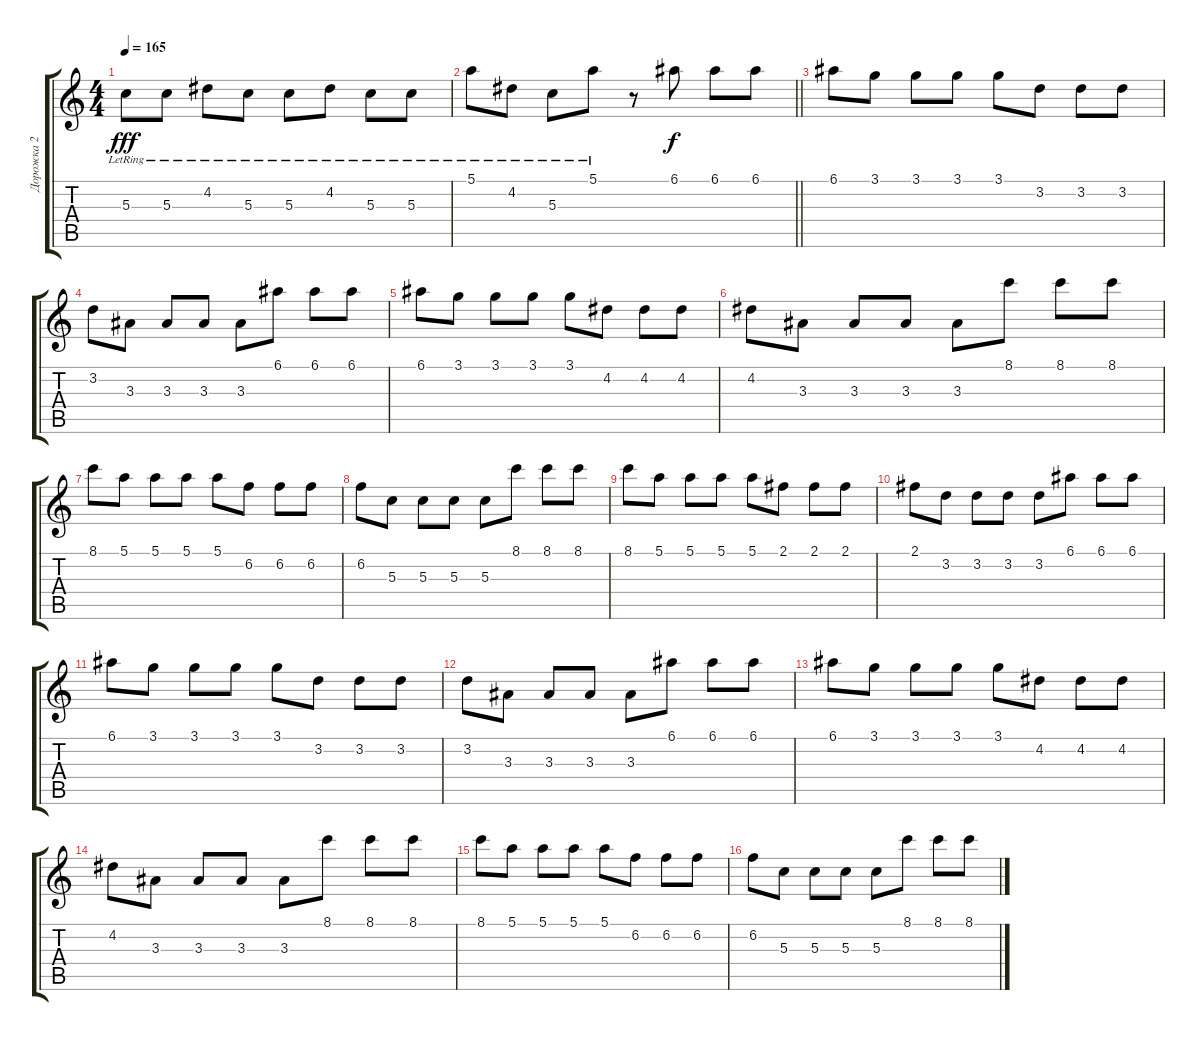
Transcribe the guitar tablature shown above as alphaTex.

\track ("Дорожка 2" "Дорожка 2") {instrument overdrivenguitar}
\staff {score tabs}
\tuning (E4 B3 G3 D3 A2 E2) {hide}
\ts (4 4)
\tempo 165
\clef g2
\ks c
5.3{lr}.8{dy fff} 5.3{lr}.8 4.2{lr}.8 5.3{lr}.8 5.3{lr}.8 4.2{lr}.8 5.3{lr}.8 5.3{lr}.8 |
\barLineRight lightlight
5.1{lr}.8 4.2{lr}.8 5.3{lr}.8 5.1{lr}.8 r.8 6.1.8{dy f instrument overdrivenguitar} 6.1.8 6.1.8 |
6.1.8 3.1.8 3.1.8 3.1.8 3.1.8 3.2.8 3.2.8 3.2.8 |
3.2.8 3.3.8 3.3.8 3.3.8 3.3.8 6.1.8 6.1.8 6.1.8 |
6.1.8 3.1.8 3.1.8 3.1.8 3.1.8 4.2.8 4.2.8 4.2.8 |
4.2.8 3.3.8 3.3.8 3.3.8 3.3.8 8.1.8 8.1.8 8.1.8 |
8.1.8 5.1.8 5.1.8 5.1.8 5.1.8 6.2.8 6.2.8 6.2.8 |
6.2.8 5.3.8 5.3.8 5.3.8 5.3.8 8.1.8 8.1.8 8.1.8 |
8.1.8 5.1.8 5.1.8 5.1.8 5.1.8 2.1.8 2.1.8 2.1.8 |
2.1.8 3.2.8 3.2.8 3.2.8 3.2.8 6.1.8 6.1.8 6.1.8 |
6.1.8 3.1.8 3.1.8 3.1.8 3.1.8 3.2.8 3.2.8 3.2.8 |
3.2.8 3.3.8 3.3.8 3.3.8 3.3.8 6.1.8 6.1.8 6.1.8 |
6.1.8 3.1.8 3.1.8 3.1.8 3.1.8 4.2.8 4.2.8 4.2.8 |
4.2.8 3.3.8 3.3.8 3.3.8 3.3.8 8.1.8 8.1.8 8.1.8 |
8.1.8 5.1.8 5.1.8 5.1.8 5.1.8 6.2.8 6.2.8 6.2.8 |
6.2.8 5.3.8 5.3.8 5.3.8 5.3.8 8.1.8 8.1.8 8.1.8
